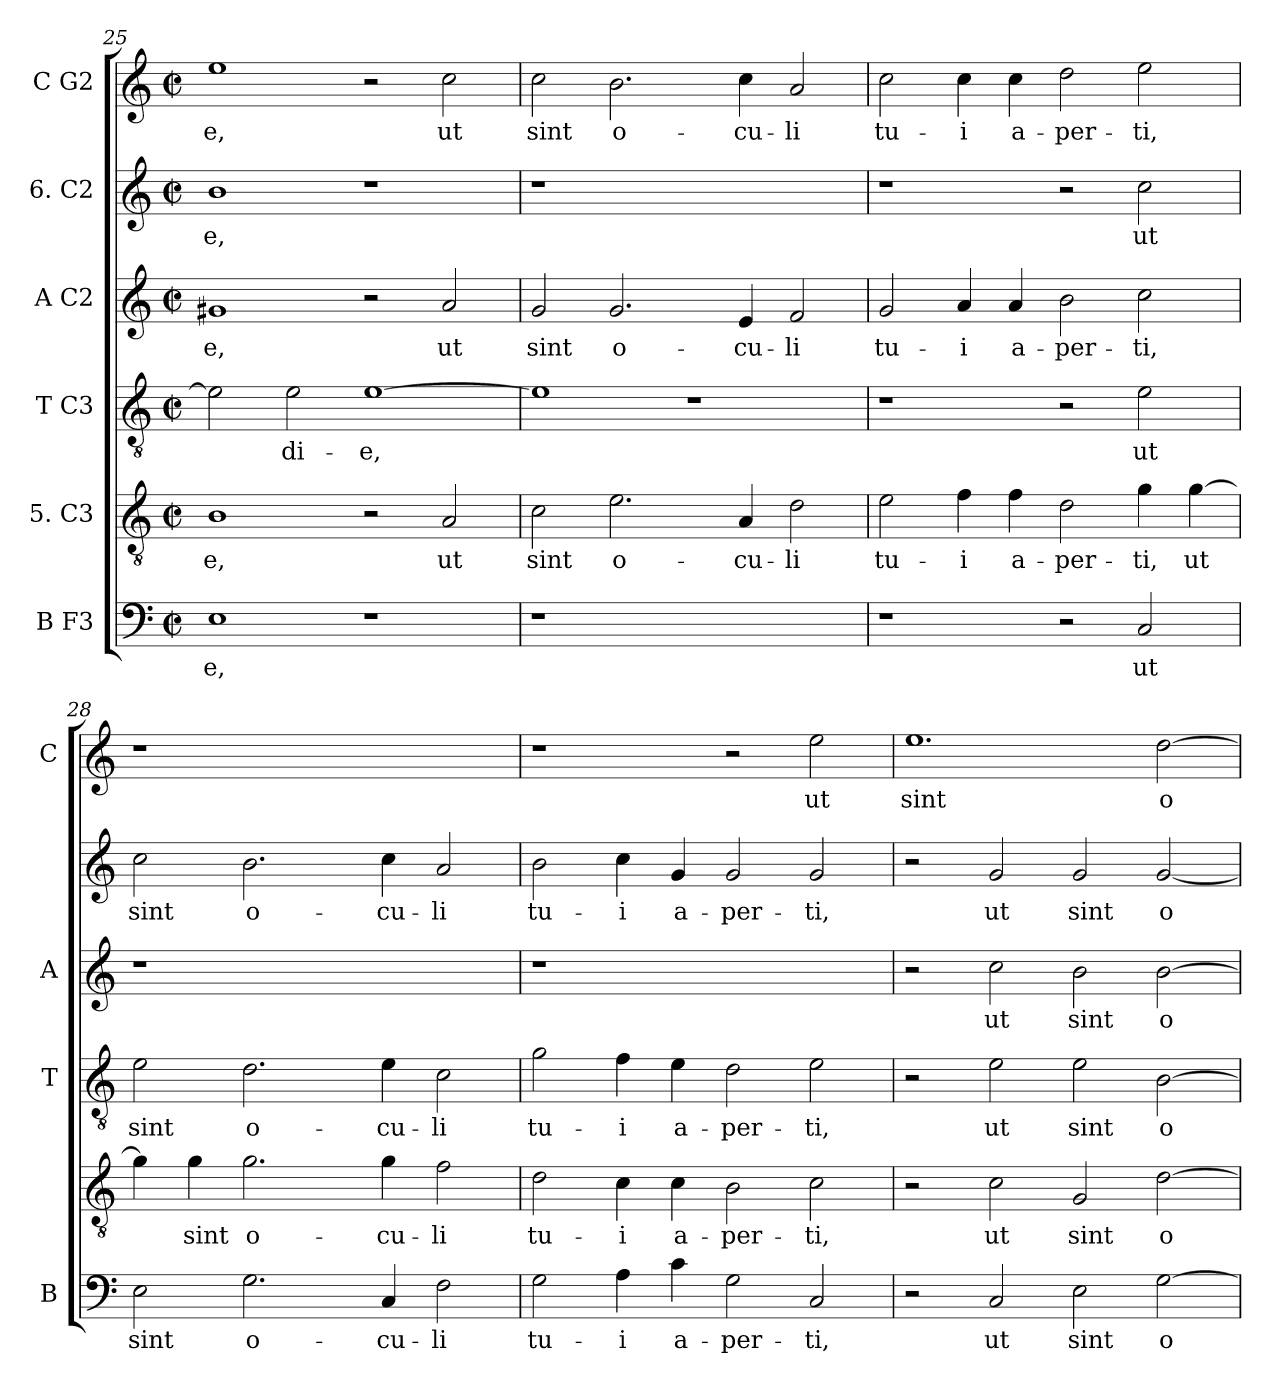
**kern	**text	**kern	**text	**kern	**text	**kern	**text	**kern	**text	**kern	**text
*part6	*part6	*part5	*part5	*part4	*part4	*part3	*part3	*part2	*part2	*part1	*part1
*staff6	*staff6	*staff5	*staff5	*staff4	*staff4	*staff3	*staff3	*staff2	*staff2	*staff1	*staff1
*I"B F3	*	*I"5. C3	*	*I"T C3	*	*I"A C2	*	*I"6. C2	*	*I"C G2	*
*I'B	*	*	*	*I'T	*	*I'A	*	*	*	*I'C	*
*clefF4	*	*clefGv2	*	*clefGv2	*	*clefG2	*	*clefG2	*	*clefG2	*
*k[]	*	*k[]	*	*k[]	*	*k[]	*	*k[]	*	*k[]	*
*C:	*	*C:	*	*C:	*	*C:	*	*C:	*	*C:	*
*M2/2	*	*M2/2	*	*M2/2	*	*M2/2	*	*M2/2	*	*M2/2	*
*met(c|)	*	*met(c|)	*	*met(c|)	*	*met(c|)	*	*met(c|)	*	*met(c|)	*
=25	=25	=25	=25	=25	=25	=25	=25	=25	=25	=25	=25
!	!LO:LY:b	!	!LO:LY:b	!	!	!	!LO:LY:b	!	!LO:LY:b	!	!LO:LY:b
1E	-e,	1B	-e,	2e\]	.	1g#X	-e,	1b	-e,	1ee	-e,
!	!	!	!	!	!LO:LY:b	!	!	!	!	!	!
.	.	.	.	2e\	-di-	.	.	.	.	.	.
!	!	!	!	!	!LO:LY:b	!	!	!	!	!	!
1r	.	2r	.	[1e	-e,	2r	.	1r	.	2r	.
!	!	!	!LO:LY:b	!	!	!	!LO:LY:b	!	!	!	!LO:LY:b
.	.	2A/	ut	.	.	2a/	ut	.	.	2cc\	ut
=26	=26	=26	=26	=26	=26	=26	=26	=26	=26	=26	=26
!	!	!	!LO:LY:b	!	!	!	!LO:LY:b	!	!	!	!LO:LY:b
1r	.	2c\	sint	1e]	.	2g/	sint	1r	.	2cc\	sint
!	!	!	!LO:LY:b	!	!	!	!LO:LY:b	!	!	!	!LO:LY:b
.	.	2.e\	o-	.	.	2.g/	o-	.	.	2.b\	o-
1ryy	.	.	.	1r	.	.	.	1ryy	.	.	.
!	!	!	!LO:LY:b	!	!	!	!LO:LY:b	!	!	!	!LO:LY:b
.	.	4A/	-cu-	.	.	4e/	-cu-	.	.	4cc\	-cu-
!	!	!	!LO:LY:b	!	!	!	!LO:LY:b	!	!	!	!LO:LY:b
.	.	2d\	-li	.	.	2f/	-li	.	.	2a/	-li
!!LO:LB:g=z
=27	=27	=27	=27	=27	=27	=27	=27	=27	=27	=27	=27
!	!	!	!LO:LY:b	!	!	!	!LO:LY:b	!	!	!	!LO:LY:b
1r	.	2e\	tu-	1r	.	2g/	tu-	1r	.	2cc\	tu-
!	!	!	!LO:LY:b	!	!	!	!LO:LY:b	!	!	!	!LO:LY:b
.	.	4f\	-i	.	.	4a/	-i	.	.	4cc\	-i
!	!	!	!LO:LY:b	!	!	!	!LO:LY:b	!	!	!	!LO:LY:b
.	.	4f\	a-	.	.	4a/	a-	.	.	4cc\	a-
!	!	!	!LO:LY:b	!	!	!	!LO:LY:b	!	!	!	!LO:LY:b
2r	.	2d\	-per-	2r	.	2b\	-per-	2r	.	2dd\	-per-
!	!LO:LY:b	!	!LO:LY:b	!	!LO:LY:b	!	!LO:LY:b	!	!LO:LY:b	!	!LO:LY:b
2C/	ut	4g\	-ti,	2e\	ut	2cc\	-ti,	2cc\	ut	2ee\	-ti,
!	!	!	!LO:LY:b	!	!	!	!	!	!	!	!
.	.	[4g\	ut	.	.	.	.	.	.	.	.
=28	=28	=28	=28	=28	=28	=28	=28	=28	=28	=28	=28
!	!LO:LY:b	!	!	!	!LO:LY:b	!	!	!	!LO:LY:b	!	!
2E\	sint	4g\]	.	2e\	sint	1r	.	2cc\	sint	1r	.
!	!	!	!LO:LY:b	!	!	!	!	!	!	!	!
.	.	4g\	sint	.	.	.	.	.	.	.	.
!	!LO:LY:b	!	!LO:LY:b	!	!LO:LY:b	!	!	!	!LO:LY:b	!	!
2.G\	o-	2.g\	o-	2.d\	o-	.	.	2.b\	o-	.	.
.	.	.	.	.	.	1ryy	.	.	.	1ryy	.
!	!LO:LY:b	!	!LO:LY:b	!	!LO:LY:b	!	!	!	!LO:LY:b	!	!
4C/	-cu-	4g\	-cu-	4e\	-cu-	.	.	4cc\	-cu-	.	.
!	!LO:LY:b	!	!LO:LY:b	!	!LO:LY:b	!	!	!	!LO:LY:b	!	!
2F\	-li	2f\	-li	2c\	-li	.	.	2a/	-li	.	.
=29	=29	=29	=29	=29	=29	=29	=29	=29	=29	=29	=29
!	!LO:LY:b	!	!LO:LY:b	!	!LO:LY:b	!	!	!	!LO:LY:b	!	!
2G\	tu-	2d\	tu-	2g\	tu-	1r	.	2b\	tu-	1r	.
!	!LO:LY:b	!	!LO:LY:b	!	!LO:LY:b	!	!	!	!LO:LY:b	!	!
4A\	-i	4c\	-i	4f\	-i	.	.	4cc\	-i	.	.
!	!LO:LY:b	!	!LO:LY:b	!	!LO:LY:b	!	!	!	!LO:LY:b	!	!
4c\	a-	4c\	a-	4e\	a-	.	.	4g/	a-	.	.
!	!LO:LY:b	!	!LO:LY:b	!	!LO:LY:b	!	!	!	!LO:LY:b	!	!
2G\	-per-	2B\	-per-	2d\	-per-	1ryy	.	2g/	-per-	2r	.
!	!LO:LY:b	!	!LO:LY:b	!	!LO:LY:b	!	!	!	!LO:LY:b	!	!LO:LY:b
2C/	-ti,	2c\	-ti,	2e\	-ti,	.	.	2g/	-ti,	2ee\	ut
=30	=30	=30	=30	=30	=30	=30	=30	=30	=30	=30	=30
!	!	!	!	!	!	!	!	!	!	!	!LO:LY:b
2r	.	2r	.	2r	.	2r	.	2r	.	1.ee	sint
!	!LO:LY:b	!	!LO:LY:b	!	!LO:LY:b	!	!LO:LY:b	!	!LO:LY:b	!	!
2C/	ut	2c\	ut	2e\	ut	2cc\	ut	2g/	ut	.	.
!	!LO:LY:b	!	!LO:LY:b	!	!LO:LY:b	!	!LO:LY:b	!	!LO:LY:b	!	!
2E\	sint	2G/	sint	2e\	sint	2b\	sint	2g/	sint	.	.
!	!LO:LY:b	!	!LO:LY:b	!	!LO:LY:b	!	!LO:LY:b	!	!LO:LY:b	!	!LO:LY:b
[2G\	o-	[2d\	o-	[2B\	o-	[2b\	o-	[2g/	o-	[2dd\	o-
=	=	=	=	=	=	=	=	=	=	=	=
*-	*-	*-	*-	*-	*-	*-	*-	*-	*-	*-	*-
